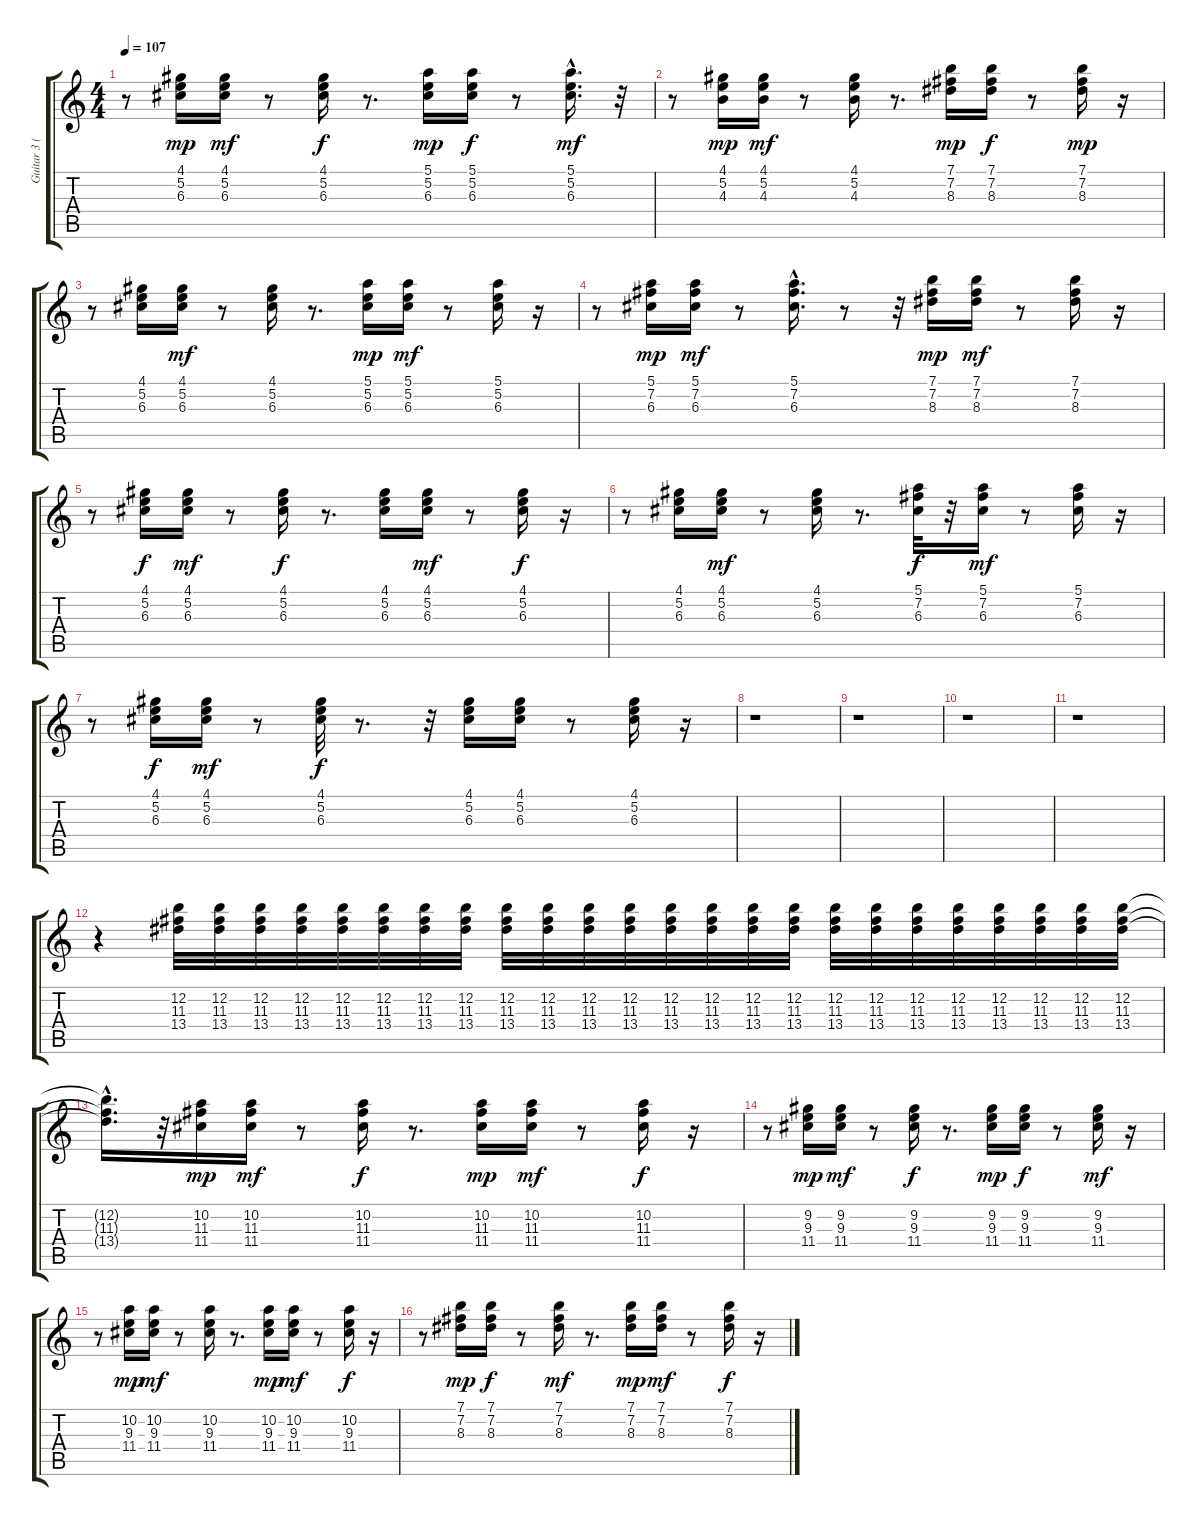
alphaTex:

\track ("Guitar 3 (acoutic steel)" "Guitar 3 (") {instrument acousticguitarsteel}
\staff {score tabs}
\tuning (E4 B3 G3 D3 A2 E2) {hide}
\ts (4 4)
\tempo 107
\clef g2
\ks c
r.8{dy mf} (4.1 5.2 6.3).16{dy mp} (4.1 5.2 6.3).16{dy mf} r.8 (4.1 5.2 6.3).16{dy f} r.8{d} (5.1 5.2 6.3).16{dy mp} (5.1 5.2 6.3).16{dy f} r.8 (5.1{hac} 5.2{hac} 6.3{hac}).16{d dy mf} r.32 |
r.8 (4.1 5.2 4.3).16{dy mp} (4.1 5.2 4.3).16{dy mf} r.8 (4.1 5.2 4.3).16 r.8{d} (7.1 7.2 8.3).16{dy mp} (7.1 7.2 8.3).16{dy f} r.8 (7.1 7.2 8.3).16{dy mp} r.16 |
r.8 (4.1 5.2 6.3).16 (4.1 5.2 6.3).16{dy mf} r.8 (4.1 5.2 6.3).16 r.8{d} (5.1 5.2 6.3).16{dy mp} (5.1 5.2 6.3).16{dy mf} r.8 (5.1 5.2 6.3).16 r.16 |
r.8 (5.1 7.2 6.3).16{dy mp} (5.1 7.2 6.3).16{dy mf} r.8 (5.1{hac} 7.2{hac} 6.3{hac}).16{d} r.8 r.32 (7.1 7.2 8.3).16{dy mp} (7.1 7.2 8.3).16{dy mf} r.8 (7.1 7.2 8.3).16 r.16 |
r.8 (4.1 5.2 6.3).16{dy f} (4.1 5.2 6.3).16{dy mf} r.8 (4.1 5.2 6.3).16{dy f} r.8{d} (4.1 5.2 6.3).16 (4.1 5.2 6.3).16{dy mf} r.8 (4.1 5.2 6.3).16{dy f} r.16 |
r.8 (4.1 5.2 6.3).16 (4.1 5.2 6.3).16{dy mf} r.8 (4.1 5.2 6.3).16 r.8{d} (5.1 7.2 6.3).32{dy f} r.32 (5.1 7.2 6.3).16{dy mf} r.8 (5.1 7.2 6.3).16 r.16 |
r.8 (4.1 5.2 6.3).16{dy f} (4.1 5.2 6.3).16{dy mf} r.8 (4.1 5.2 6.3).32{dy f} r.8{d} r.32 (4.1 5.2 6.3).16 (4.1 5.2 6.3).16 r.8 (4.1 5.2 6.3).16 r.16 |
r.1 |
r.1 |
r.1 |
r.1 |
r.4{volume 0} (12.2 11.3 13.4).32{volume 15} (12.2 11.3 13.4).32 (12.2 11.3 13.4).32 (12.2 11.3 13.4).32 (12.2 11.3 13.4).32 (12.2 11.3 13.4).32 (12.2 11.3 13.4).32 (12.2 11.3 13.4).32 (12.2 11.3 13.4).32 (12.2 11.3 13.4).32 (12.2 11.3 13.4).32 (12.2 11.3 13.4).32 (12.2 11.3 13.4).32 (12.2 11.3 13.4).32 (12.2 11.3 13.4).32 (12.2 11.3 13.4).32 (12.2 11.3 13.4).32 (12.2 11.3 13.4).32 (12.2 11.3 13.4).32 (12.2 11.3 13.4).32 (12.2 11.3 13.4).32 (12.2 11.3 13.4).32 (12.2 11.3 13.4).32 (12.2 11.3 13.4).32 |
(12.2{hac t} 11.3{hac t} 13.4{hac t}).16{d} r.32 (10.2 11.3 11.4).16{dy mp} (10.2 11.3 11.4).16{dy mf} r.8 (10.2 11.3 11.4).16{dy f} r.8{d} (10.2 11.3 11.4).16{dy mp} (10.2 11.3 11.4).16{dy mf} r.8 (10.2 11.3 11.4).16{dy f} r.16 |
r.8 (9.2 9.3 11.4).16{dy mp} (9.2 9.3 11.4).16{dy mf} r.8 (9.2 9.3 11.4).16{dy f} r.8{d} (9.2 9.3 11.4).16{dy mp} (9.2 9.3 11.4).16{dy f} r.8 (9.2 9.3 11.4).16{dy mf} r.16 |
r.8 (10.2 9.3 11.4).16{dy mp} (10.2 9.3 11.4).16{dy mf} r.8 (10.2 9.3 11.4).16 r.8{d} (10.2 9.3 11.4).16{dy mp} (10.2 9.3 11.4).16{dy mf} r.8 (10.2 9.3 11.4).16{dy f} r.16 |
r.8 (7.1 7.2 8.3).16{dy mp} (7.1 7.2 8.3).16{dy f} r.8 (7.1 7.2 8.3).16{dy mf} r.8{d} (7.1 7.2 8.3).16{dy mp} (7.1 7.2 8.3).16{dy mf} r.8 (7.1 7.2 8.3).16{dy f} r.16
